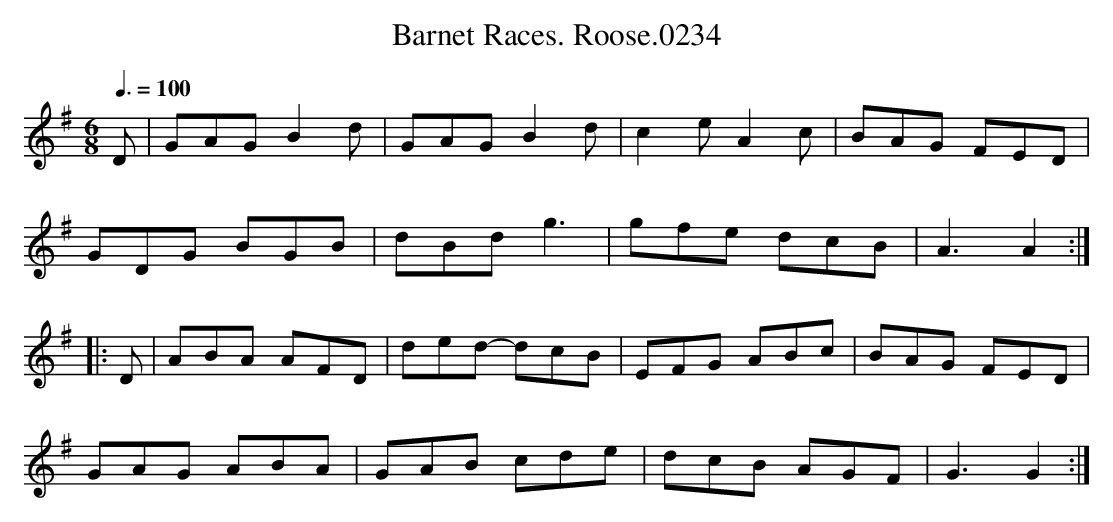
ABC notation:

X:1
T:Barnet Races. Roose.0234
M:6/8
L:1/8
Q:3/8=100
K:G
D|GAG B2d|GAG B2d|c2eA2c|BAG FED|
GDG BGB|dBd g3|gfe dcB|A3 A2:|
|:D|ABA AFD|ded- dcB|EFG ABc|BAG FED|
GAG ABA|GAB cde|dcB AGF|G3 G2:|
